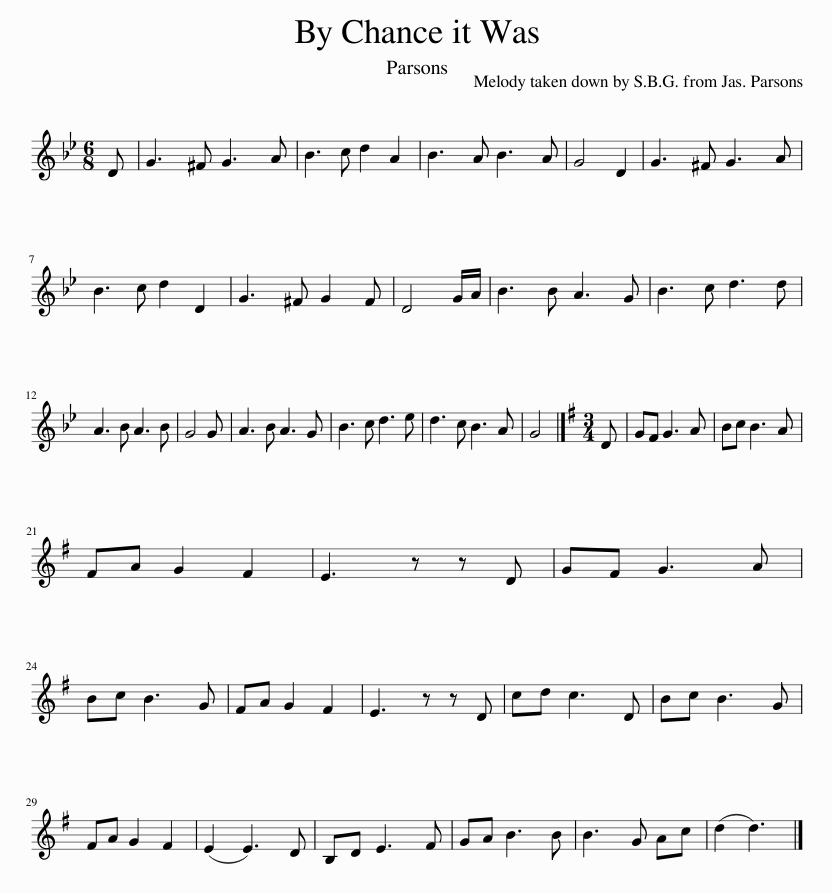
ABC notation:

X:1
L:1/8
M:6/8
I:linebreak $
K:Bb
V:1 treble
V:1
 D | G3 ^F G3 A | B3 c d2 A2 | B3 A B3 A | G4 D2 | %5
 G3 ^F G3 A |$ B3 c d2 D2 | G3 ^F G2 F | D4 G/A/ | B3 B A3 G | %10
 B3 c d3 d |$ A3 B A3 B | G4 G | A3 B A3 G | B3 c d3 e | %15
 d3 c B3 A | G4 |][K:G][M:3/4] D | GF G3 A | Bc B3 A |$ %20
 FA G2 F2 | E3 z z D | GF G3 A |$ Bc B3 G | FA G2 F2 | %25
 E3 z z D | cd c3 D | Bc B3 G |$ FA G2 F2 | (E2 E3) D | %30
 B,D E3 F | GA B3 B | B3 G Ac | (d2 d3) |] %34
